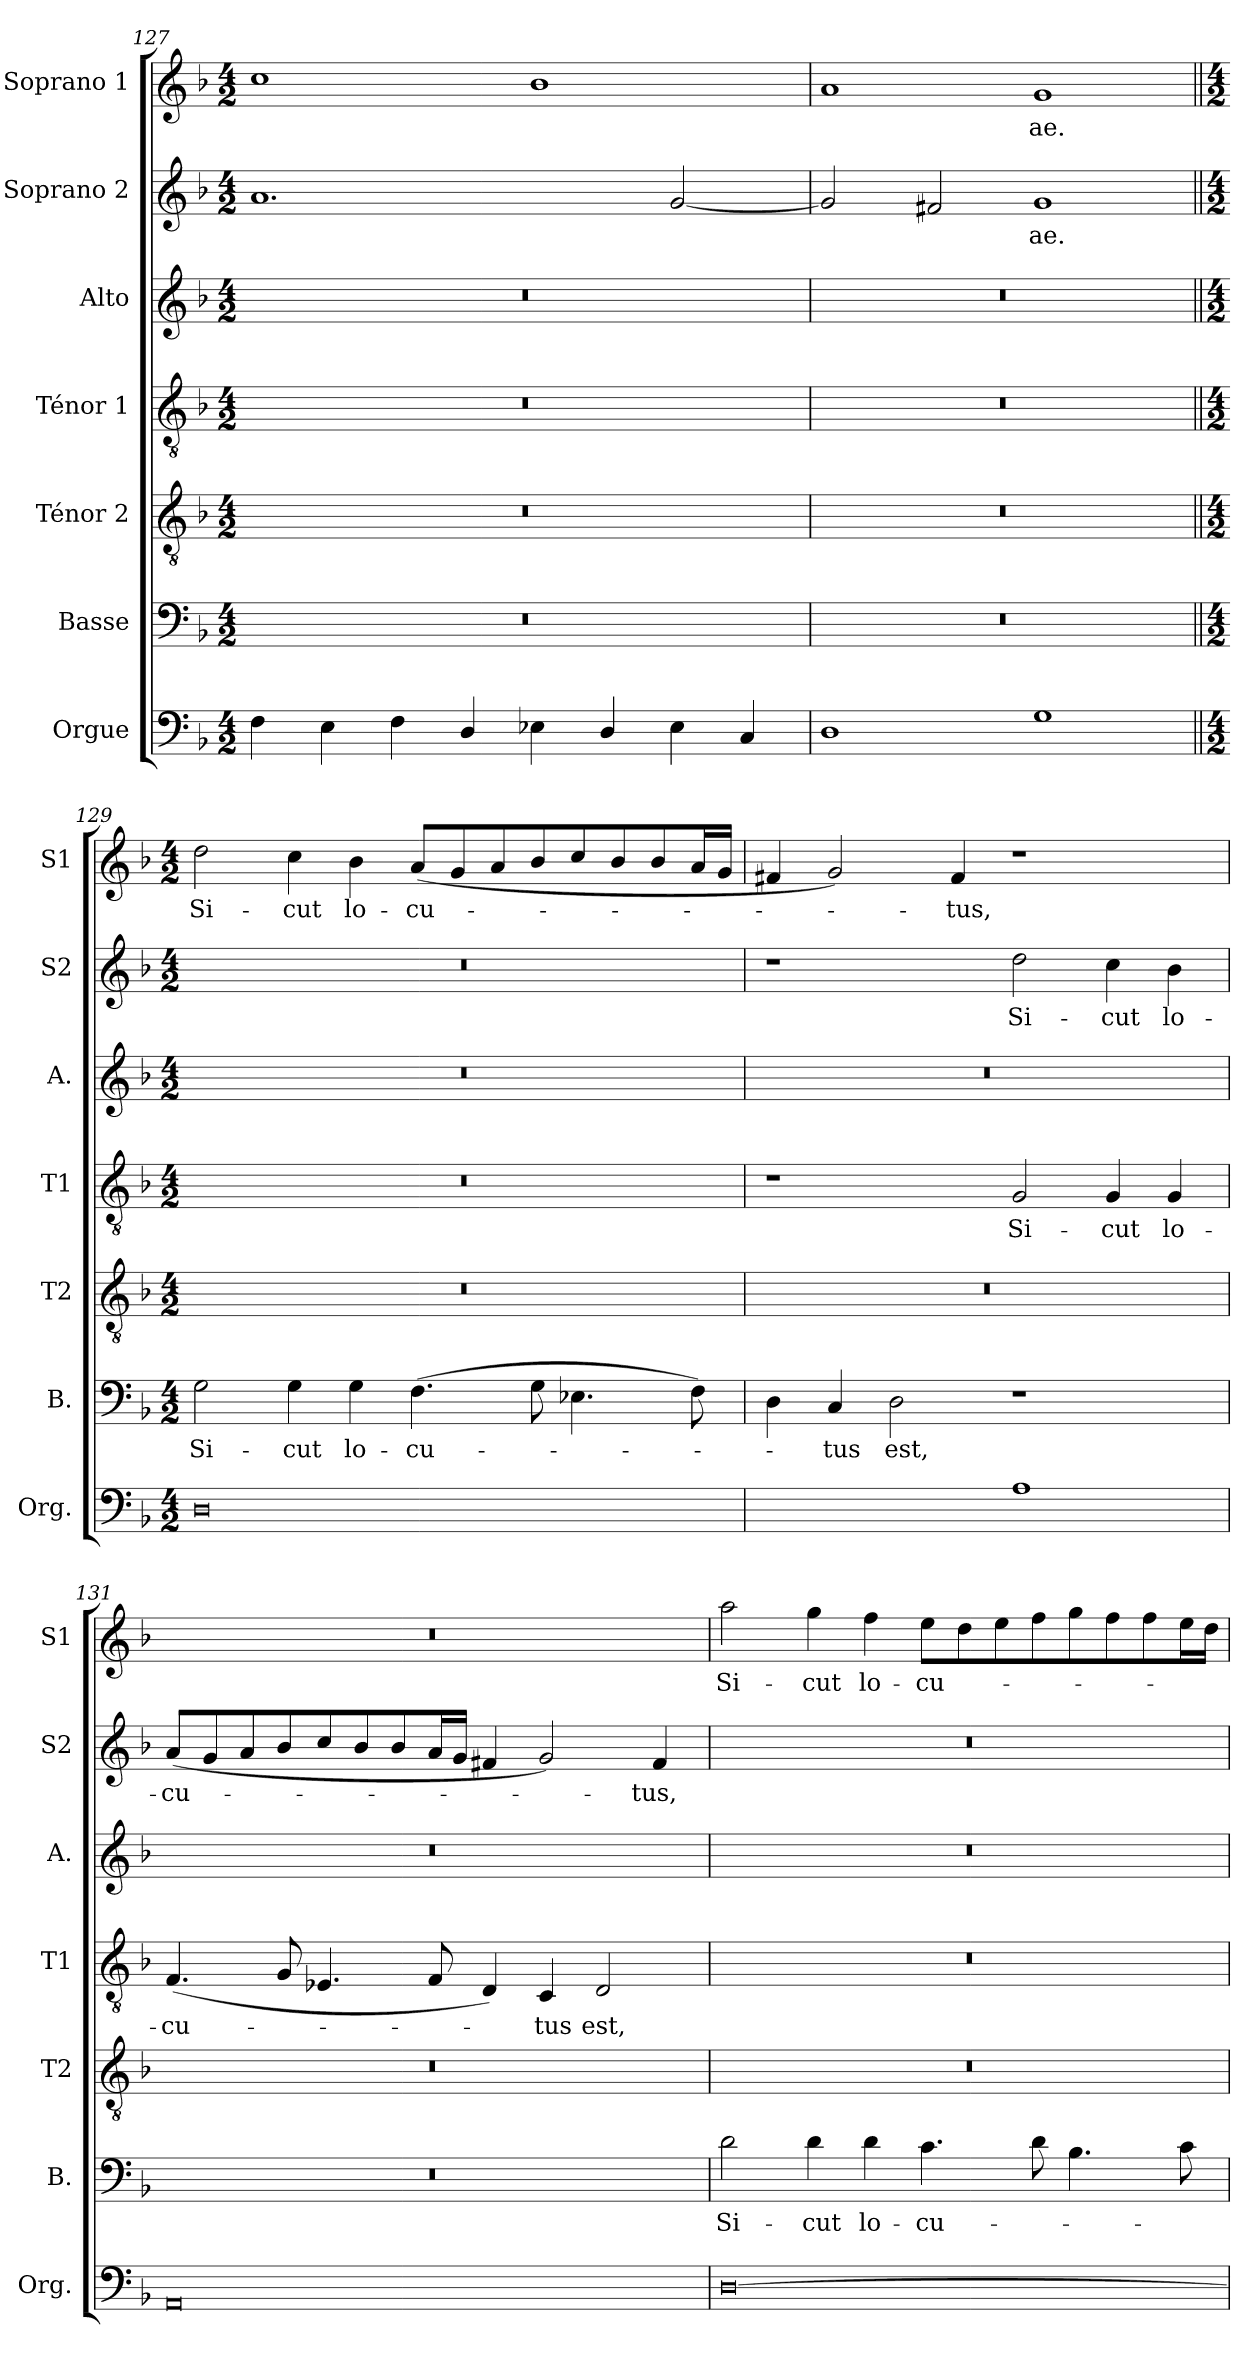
**kern	**kern	**text	**kern	**kern	**text	**kern	**kern	**text	**kern	**text
*part7	*part6	*part6	*part5	*part4	*part4	*part3	*part2	*part2	*part1	*part1
*staff7	*staff6	*staff6	*staff5	*staff4	*staff4	*staff3	*staff2	*staff2	*staff1	*staff1
*I"Orgue	*I"Basse	*	*I"Ténor 2	*I"Ténor 1	*	*I"Alto	*I"Soprano 2	*	*I"Soprano 1	*
*I'Org.	*I'B.	*	*I'T2	*I'T1	*	*I'A.	*I'S2	*	*I'S1	*
*clefF4	*clefF4	*	*clefGv2	*clefGv2	*	*clefG2	*clefG2	*	*clefG2	*
*k[b-]	*k[b-]	*	*k[b-]	*k[b-]	*	*k[b-]	*k[b-]	*	*k[b-]	*
*M4/2	*M4/2	*	*M4/2	*M4/2	*	*M4/2	*M4/2	*	*M4/2	*
=127	=127	=127	=127	=127	=127	=127	=127	=127	=127	=127
4F\	0r	.	0r	0r	.	0r	1.a	.	1cc	.
4E\	.	.	.	.	.	.	.	.	.	.
4F\	.	.	.	.	.	.	.	.	.	.
4D/	.	.	.	.	.	.	.	.	.	.
4E-X\	.	.	.	.	.	.	.	.	1b-	.
4D/	.	.	.	.	.	.	.	.	.	.
4E-\	.	.	.	.	.	.	[2g/	.	.	.
4C/	.	.	.	.	.	.	.	.	.	.
=128	=128	=128	=128	=128	=128	=128	=128	=128	=128	=128
1D	0r	.	0r	0r	.	0r	2g/]	.	1a	.
.	.	.	.	.	.	.	2f#X/	.	.	.
!	!	!	!	!	!	!	!	!LO:LY:b	!	!LO:LY:b
1G	.	.	.	.	.	.	1g	-ae.	1g	-ae.
!!LO:PB:g=z
=129||	=129||	=129||	=129||	=129||	=129||	=129||	=129||	=129||	=129||	=129||
*M4/2	*M4/2	*	*M4/2	*M4/2	*	*M4/2	*M4/2	*	*M4/2	*
*	*	*	*	*	*	*	*	*	*MM140	*
!	!	!LO:LY:b	!	!	!	!	!	!	!	!LO:LY:b
0D	2G\	Si-	0r	0r	.	0r	0r	.	2dd\	Si-
!	!	!LO:LY:b	!	!	!	!	!	!	!	!LO:LY:b
.	4G\	-cut	.	.	.	.	.	.	4cc\	-cut
!	!	!LO:LY:b	!	!	!	!	!	!	!	!LO:LY:b
.	4G\	lo-	.	.	.	.	.	.	4b-\	lo-
!	!	!LO:LY:b	!	!	!	!	!	!	!	!LO:LY:b
.	(>4.F\	-cu-	.	.	.	.	.	.	(>8a/L	-cu-
.	.	.	.	.	.	.	.	.	8g/	.
.	.	.	.	.	.	.	.	.	8a/	.
.	8G\	.	.	.	.	.	.	.	8b-/	.
.	4.E-X\	.	.	.	.	.	.	.	8cc/	.
.	.	.	.	.	.	.	.	.	8b-/	.
.	.	.	.	.	.	.	.	.	8b-/	.
.	8F\)	.	.	.	.	.	.	.	16a/L	.
.	.	.	.	.	.	.	.	.	16g/JJ	.
=130	=130	=130	=130	=130	=130	=130	=130	=130	=130	=130
1ryy	4D\	.	0r	1r	.	0r	1r	.	4f#X/	.
!	!	!LO:LY:b	!	!	!	!	!	!	!	!
.	4C/	-tus	.	.	.	.	.	.	2g/)	.
!	!	!LO:LY:b	!	!	!	!	!	!	!	!
.	2D\	est,	.	.	.	.	.	.	.	.
!	!	!	!	!	!	!	!	!	!	!LO:LY:b
.	.	.	.	.	.	.	.	.	4f#/	-tus,
!	!	!	!	!	!LO:LY:b	!	!	!LO:LY:b	!	!
1A	1r	.	.	2G/	Si-	.	2dd\	Si-	1r	.
!	!	!	!	!	!LO:LY:b	!	!	!LO:LY:b	!	!
.	.	.	.	4G/	-cut	.	4cc\	-cut	.	.
!	!	!	!	!	!LO:LY:b	!	!	!LO:LY:b	!	!
.	.	.	.	4G/	lo-	.	4b-\	lo-	.	.
=131	=131	=131	=131	=131	=131	=131	=131	=131	=131	=131
!	!	!	!	!	!LO:LY:b	!	!	!LO:LY:b	!	!
0AA	0r	.	0r	(>4.F/	-cu-	0r	(>8a/L	-cu-	0r	.
.	.	.	.	.	.	.	8g/	.	.	.
.	.	.	.	.	.	.	8a/	.	.	.
.	.	.	.	8G/	.	.	8b-/	.	.	.
.	.	.	.	4.E-X/	.	.	8cc/	.	.	.
.	.	.	.	.	.	.	8b-/	.	.	.
.	.	.	.	.	.	.	8b-/	.	.	.
.	.	.	.	8F/	.	.	16a/L	.	.	.
.	.	.	.	.	.	.	16g/JJ	.	.	.
.	.	.	.	4D/)	.	.	4f#X/	.	.	.
!	!	!	!	!	!LO:LY:b	!	!	!	!	!
.	.	.	.	4C/	-tus	.	2g/)	.	.	.
!	!	!	!	!	!LO:LY:b	!	!	!	!	!
.	.	.	.	2D/	est,	.	.	.	.	.
!	!	!	!	!	!	!	!	!LO:LY:b	!	!
.	.	.	.	.	.	.	4f#/	-tus,	.	.
!!LO:LB:g=z
=132	=132	=132	=132	=132	=132	=132	=132	=132	=132	=132
!	!	!LO:LY:b	!	!	!	!	!	!	!	!LO:LY:b
[0D	2d\	Si-	0r	0r	.	0r	0r	.	2aa\	Si-
!	!	!LO:LY:b	!	!	!	!	!	!	!	!LO:LY:b
.	4d\	-cut	.	.	.	.	.	.	4gg\	-cut
!	!	!LO:LY:b	!	!	!	!	!	!	!	!LO:LY:b
.	4d\	lo-	.	.	.	.	.	.	4ff\	lo-
!	!	!LO:LY:b	!	!	!	!	!	!	!	!LO:LY:b
.	4.c\	-cu-	.	.	.	.	.	.	8ee\L	-cu-
.	.	.	.	.	.	.	.	.	8dd\	.
.	.	.	.	.	.	.	.	.	8ee\	.
.	8d\	.	.	.	.	.	.	.	8ff\	.
.	4.B-\	.	.	.	.	.	.	.	8gg\	.
.	.	.	.	.	.	.	.	.	8ff\	.
.	.	.	.	.	.	.	.	.	8ff\	.
.	8c\	.	.	.	.	.	.	.	16ee\L	.
.	.	.	.	.	.	.	.	.	16dd\JJ	.
=	=	=	=	=	=	=	=	=	=	=
*-	*-	*-	*-	*-	*-	*-	*-	*-	*-	*-
